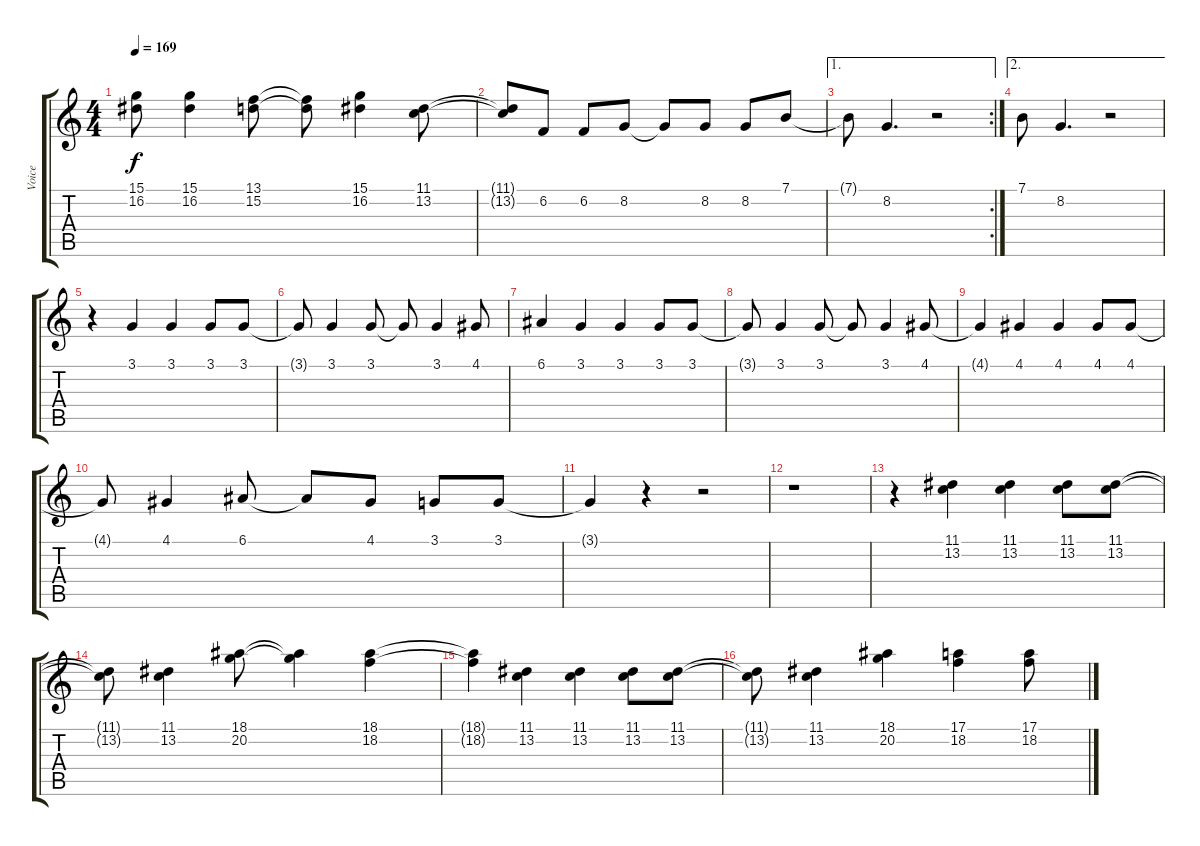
\track ("Voice" "Voice") {instrument cello}
\staff {score tabs}
\tuning (E4 B3 G3 D3 A2 E2) {hide}
\ts (4 4)
\tempo 169
\clef g2
\ks c
(15.1{t} 16.2{t}).8{dy f} (15.1 16.2).4 (13.1 15.2).8 (13.1{t} 15.2{t}).8 (15.1 16.2).4 (11.1 13.2).8 |
(11.1{t} 13.2{t}).8 6.2.8 6.2.8 8.2.8 8.2{t}.8 8.2.8 8.2.8 7.1.8 |
\ae 1
\rc 2
7.1{t}.8 8.2.4{d} r.2 |
\ae 2
7.1.8 8.2.4{d} r.2 |
r.4 3.1.4 3.1.4 3.1.8 3.1.8 |
3.1{t}.8 3.1.4 3.1.8 3.1{t}.8 3.1.4 4.1.8 |
6.1.4 3.1.4 3.1.4 3.1.8 3.1.8 |
3.1{t}.8 3.1.4 3.1.8 3.1{t}.8 3.1.4 4.1.8 |
4.1{t}.4 4.1.4 4.1.4 4.1.8 4.1.8 |
4.1{t}.8 4.1.4 6.1.8 6.1{t}.8 4.1.8 3.1.8 3.1.8 |
3.1{t}.4 r.4 r.2 |
r.1 |
r.4 (11.1 13.2).4 (11.1 13.2).4 (11.1 13.2).8 (11.1 13.2).8 |
(11.1{t} 13.2{t}).8 (11.1 13.2).4 (18.1 20.2).8 (18.1{t} 20.2{t}).4 (18.1 18.2).4 |
(18.1{t} 18.2{t}).4 (11.1 13.2).4 (11.1 13.2).4 (11.1 13.2).8 (11.1 13.2).8 |
(11.1{t} 13.2{t}).8 (11.1 13.2).4 (18.1 20.2).4 (17.1 18.2).4 (17.1 18.2).8
